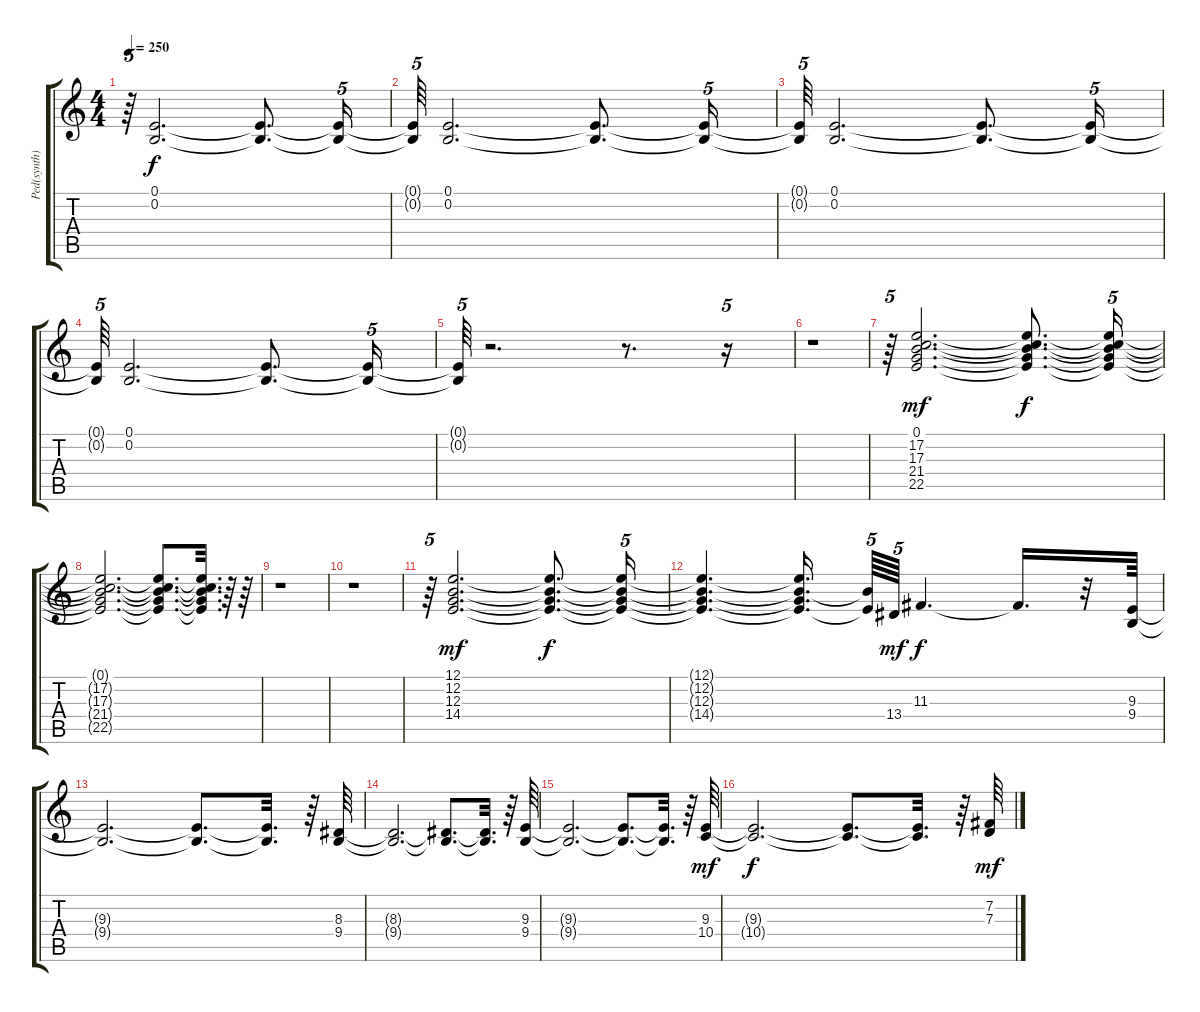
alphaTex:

\track ("Ped(synth)" "Ped(synth)") {instrument pad8sweep}
\staff {score tabs}
\tuning (E4 B3 G3 D3 A2 E2) {hide}
\ts (4 4)
\tempo 250
\clef g2
\ks c
r.64{tu (5 4) dy f} (0.1 0.2).2{d} (0.1{t} 0.2{t}).8{d} (0.1{t} 0.2{t}).16{tu (5 4)} |
(0.1{t} 0.2{t}).64{tu (5 4)} (0.1 0.2).2{d} (0.1{t} 0.2{t}).8{d} (0.1{t} 0.2{t}).16{tu (5 4)} |
(0.1{t} 0.2{t}).64{tu (5 4)} (0.1 0.2).2{d} (0.1{t} 0.2{t}).8{d} (0.1{t} 0.2{t}).16{tu (5 4)} |
(0.1{t} 0.2{t}).64{tu (5 4)} (0.1 0.2).2{d} (0.1{t} 0.2{t}).8{d} (0.1{t} 0.2{t}).16{tu (5 4)} |
(0.1{t} 0.2{t}).64{tu (5 4)} r.2{d} r.8{d} r.16{tu (5 4)} |
r.1 |
r.64{tu (5 4)} (0.1 17.2 17.3 21.4 22.5).2{d dy mf instrument pad8sweep} (0.1{t} 17.2{t} 17.3{t} 21.4{t} 22.5{t}).8{d dy f} (0.1{t} 17.2{t} 17.3{t} 21.4{t} 22.5{t}).16{tu (5 4)} |
(0.1{t} 17.2{t} 17.3{t} 21.4{t} 22.5{t}).2{d} (0.1{t} 17.2{t} 17.3{t} 21.4{t} 22.5{t}).8{d} (0.1{t} 17.2{t} 17.3{t} 21.4{t} 22.5{t}).32{d} r.64 r.64 |
r.1 |
r.1 |
r.64{tu (5 4)} (12.1 12.2 12.3 14.4).2{d dy mf} (12.1{t} 12.2{t} 12.3{t} 14.4{t}).8{d dy f} (12.1{t} 12.2{t} 12.3{t} 14.4{t}).16{tu (5 4)} |
(12.1{t} 12.2{t} 12.3{t} 14.4{t}).4{d} (12.1{t} 12.2{t} 12.3{t} 14.4{t}).16{d} (12.2{t} 14.4{t}).64{tu (5 4)} 13.4.64{tu (5 4) dy mf} 11.3.4{d dy f} 11.3{t}.16{d} r.32 (9.3 9.4).64{instrument synthstrings1} |
(9.3{t} 9.4{t}).2{d} (9.3{t} 9.4{t}).8{d} (9.3{t} 9.4{t}).32{d} r.64 (8.3 9.4).64 |
(8.3{t} 9.4{t}).2{d} (8.3{t} 9.4{t}).8{d} (8.3{t} 9.4{t}).32{d} r.64 (9.3 9.4).64 |
(9.3{t} 9.4{t}).2{d} (9.3{t} 9.4{t}).8{d} (9.3{t} 9.4{t}).32{d} r.64 (9.3 10.4).64{dy mf} |
(9.3{t} 10.4{t}).2{d dy f} (9.3{t} 10.4{t}).8{d} (9.3{t} 10.4{t}).32{d} r.64 (7.2 7.3).64{dy mf}
